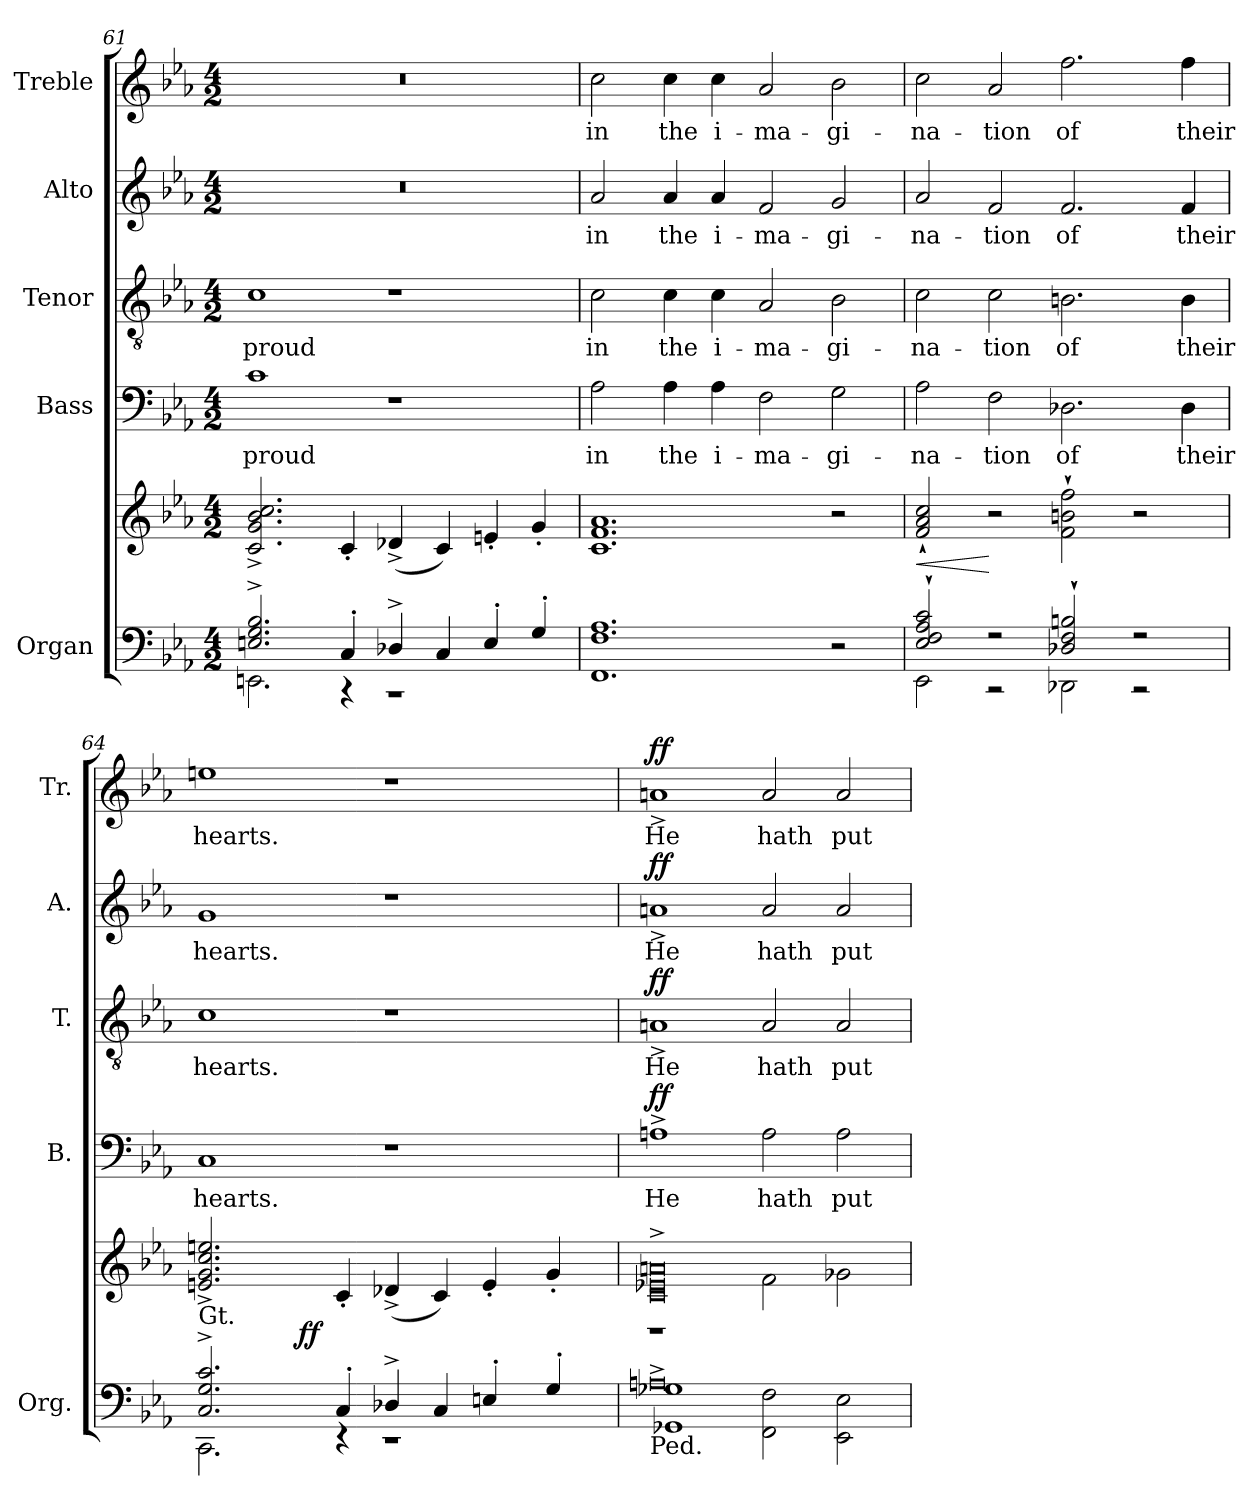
**kern	**kern	**dynam	**kern	**text	**dynam	**kern	**text	**dynam	**kern	**text	**dynam	**kern	**text	**dynam
*part5	*part5	*part5	*part4	*part4	*part4	*part3	*part3	*part3	*part2	*part2	*part2	*part1	*part1	*part1
*staff6	*staff5	*staff5/6	*staff4	*staff4	*staff4	*staff3	*staff3	*staff3	*staff2	*staff2	*staff2	*staff1	*staff1	*staff1
*I"Organ	*	*	*I"Bass	*	*	*I"Tenor	*	*	*I"Alto	*	*	*I"Treble	*	*
*I'Org.	*	*	*I'B.	*	*	*I'T.	*	*	*I'A.	*	*	*I'Tr.	*	*
*clefF4	*clefG2	*	*clefF4	*	*	*clefGv2	*	*	*clefG2	*	*	*clefG2	*	*
*	*	*	*	*	*	*ITrd7c12	*	*	*	*	*	*	*	*
*k[b-e-a-]	*k[b-e-a-]	*	*k[b-e-a-]	*	*	*k[b-e-a-]	*	*	*k[b-e-a-]	*	*	*k[b-e-a-]	*	*
*E-:	*E-:	*	*E-:	*	*	*E-:	*	*	*E-:	*	*	*E-:	*	*
*M4/2	*M4/2	*	*M4/2	*	*	*M4/2	*	*	*M4/2	*	*	*M4/2	*	*
=61	=61	=61	=61	=61	=61	=61	=61	=61	=61	=61	=61	=61	=61	=61
*^	*	*	*	*	*	*	*	*	*	*	*	*	*	*
!	!	!	!	!	!LO:LY:b:color=#000000	!	!	!	!	!	!	!	!	!	!
!	!	!	!	!	!	!	!	!LO:LY:b:color=#000000	!	!LO:N:vis=1	!	!	!LO:N:vis=1	!	!
2.Eni/^ 2.Gi^ 2.B-i^	2.EEni\	2.ci/^ 2.gi^ 2.b-i^ 2.cci^	.	1ci	proud	.	1Ci	proud	.	0r	.	.	0r	.	.
4C'i/	4r	4c'i/	.	.	.	.	.	.	.	.	.	.	.	.	.
4D-X^i/	1r	(4d-X^i/	.	1r	.	.	1r	.	.	.	.	.	.	.	.
4Ci/	.	4ci/)	.	.	.	.	.	.	.	.	.	.	.	.	.
4E'i/	.	4en'i/	.	.	.	.	.	.	.	.	.	.	.	.	.
4G'i/	.	4g'i/	.	.	.	.	.	.	.	.	.	.	.	.	.
*v	*v	*	*	*	*	*	*	*	*	*	*	*	*	*	*
=62	=62	=62	=62	=62	=62	=62	=62	=62	=62	=62	=62	=62	=62	=62
!	!	!	!	!LO:LY:b:color=#000000	!	!	!	!	!	!	!	!	!	!
!	!	!	!	!	!	!	!LO:LY:b:color=#000000	!	!	!	!	!	!	!
!	!	!	!	!	!	!	!	!	!	!LO:LY:b:color=#000000	!	!	!	!
!	!	!	!	!	!	!	!	!	!	!	!	!	!LO:LY:b:color=#000000	!
1.FFi 1.Fi 1.A-i	1.ci 1.fi 1.a-i	.	2A-i\	in	.	2Ci\	in	.	2a-i/	in	.	2cci\	in	.
!	!	!	!	!LO:LY:b:color=#000000	!	!	!	!	!	!	!	!	!	!
!	!	!	!	!	!	!	!LO:LY:b:color=#000000	!	!	!	!	!	!	!
!	!	!	!	!	!	!	!	!	!	!LO:LY:b:color=#000000	!	!	!	!
!	!	!	!	!	!	!	!	!	!	!	!	!	!LO:LY:b:color=#000000	!
.	.	.	4A-i\	the	.	4Ci\	the	.	4a-i/	the	.	4cci\	the	.
!	!	!	!	!LO:LY:b:color=#000000	!	!	!	!	!	!	!	!	!	!
!	!	!	!	!	!	!	!LO:LY:b:color=#000000	!	!	!	!	!	!	!
!	!	!	!	!	!	!	!	!	!	!LO:LY:b:color=#000000	!	!	!	!
!	!	!	!	!	!	!	!	!	!	!	!	!	!LO:LY:b:color=#000000	!
.	.	.	4A-i\	i-	.	4Ci\	i-	.	4a-i/	i-	.	4cci\	i-	.
!	!	!	!	!LO:LY:b:color=#000000	!	!	!	!	!	!	!	!	!	!
!	!	!	!	!	!	!	!LO:LY:b:color=#000000	!	!	!	!	!	!	!
!	!	!	!	!	!	!	!	!	!	!LO:LY:b:color=#000000	!	!	!	!
!	!	!	!	!	!	!	!	!	!	!	!	!	!LO:LY:b:color=#000000	!
.	.	.	2Fi\	-ma-	.	2AA-i/	-ma-	.	2fi/	-ma-	.	2a-i/	-ma-	.
!	!	!	!	!LO:LY:b:color=#000000	!	!	!	!	!	!	!	!	!	!
!	!	!	!	!	!	!	!LO:LY:b:color=#000000	!	!	!	!	!	!	!
!	!	!	!	!	!	!	!	!	!	!LO:LY:b:color=#000000	!	!	!	!
!	!	!	!	!	!	!	!	!	!	!	!	!	!LO:LY:b:color=#000000	!
2r	2r	.	2Gi\	-gi-	.	2BB-i\	-gi-	.	2gi/	-gi-	.	2b-i\	-gi-	.
!!LO:LB:g=z
=63	=63	=63	=63	=63	=63	=63	=63	=63	=63	=63	=63	=63	=63	=63
*^	*	*	*	*	*	*	*	*	*	*	*	*	*	*
!	!	!	!LO:HP:b	!	!	!	!	!	!	!	!	!	!	!	!
!	!	!	!	!	!LO:LY:b:color=#000000	!	!	!	!	!	!	!	!	!	!
!	!	!	!	!	!	!	!	!LO:LY:b:color=#000000	!	!	!	!	!	!	!
!	!	!	!	!	!	!	!	!	!	!	!LO:LY:b:color=#000000	!	!	!	!
!	!	!	!	!	!	!	!	!	!	!	!	!	!	!LO:LY:b:color=#000000	!
2E-i/` 2Fi` 2A-i` 2ci`	2EE-i\	2fi/` 2a-i` 2cci`	<	2A-i\	-na-	.	2Ci\	-na-	.	2a-i/	-na-	.	2cci\	-na-	.
!	!	!	!	!	!LO:LY:b:color=#000000	!	!	!	!	!	!	!	!	!	!
!	!	!	!	!	!	!	!	!LO:LY:b:color=#000000	!	!	!	!	!	!	!
!	!	!	!	!	!	!	!	!	!	!	!LO:LY:b:color=#000000	!	!	!	!
!	!	!	!	!	!	!	!	!	!	!	!	!	!	!LO:LY:b:color=#000000	!
2r	2r	2r	[	2Fi\	-tion	.	2Ci\	-tion	.	2fi/	-tion	.	2a-i/	-tion	.
!	!	!	!	!	!LO:LY:b:color=#000000	!	!	!	!	!	!	!	!	!	!
!	!	!	!	!	!	!	!	!LO:LY:b:color=#000000	!	!	!	!	!	!	!
!	!	!	!	!	!	!	!	!	!	!	!LO:LY:b:color=#000000	!	!	!	!
!	!	!	!	!	!	!	!	!	!	!	!	!	!	!LO:LY:b:color=#000000	!
2D-Xi/` 2Fi` 2Bni`	2DD-Xi\	2fi\` 2bni` 2ffi`	.	2.D-Xi\	of	.	2.BBni\	of	.	2.fi/	of	.	2.ffi\	of	.
2r	2r	2r	.	.	.	.	.	.	.	.	.	.	.	.	.
!	!	!	!	!	!LO:LY:b:color=#000000	!	!	!	!	!	!	!	!	!	!
!	!	!	!	!	!	!	!	!LO:LY:b:color=#000000	!	!	!	!	!	!	!
!	!	!	!	!	!	!	!	!	!	!	!LO:LY:b:color=#000000	!	!	!	!
!	!	!	!	!	!	!	!	!	!	!	!	!	!	!LO:LY:b:color=#000000	!
.	.	.	.	4D-i\	their	.	4BBi\	their	.	4fi/	their	.	4ffi\	their	.
=64	=64	=64	=64	=64	=64	=64	=64	=64	=64	=64	=64	=64	=64	=64	=64
!	!	!	!	!	!LO:LY:b:color=#000000	!	!	!	!	!	!	!	!	!	!
!	!	!	!	!	!	!	!	!LO:LY:b:color=#000000	!	!	!	!	!	!	!
!	!	!	!	!	!	!	!	!	!	!	!LO:LY:b:color=#000000	!	!	!	!
!	!	!LO:TX:b:t=Gt.	!	!	!	!	!	!	!	!	!	!	!	!	!
!	!	!	!	!	!	!	!	!	!	!	!	!	!	!LO:LY:b:color=#000000	!
*	*^	*	*	*	*	*	*	*	*	*	*	*	*	*	*
2.Ci/^ 2.Gi^ 2.ci^	2.CCi\	2ryy	2.eni/^ 2.gi^ 2.cci^ 2.eeni^	.	1Ci	hearts.	.	1Ci	hearts.	.	1gi	hearts.	.	1eeni	hearts.	.
.	.	16.ryy	.	.	.	.	.	.	.	.	.	.	.	.	.	.
.	.	1ryy	.	ff	.	.	.	.	.	.	.	.	.	.	.	.
4C'i/	4r	.	4c'i/	.	.	.	.	.	.	.	.	.	.	.	.	.
4D-X^i/	1r	.	(4d-X^i/	.	1r	.	.	1r	.	.	1r	.	.	1r	.	.
4Ci/	.	.	4ci/)	.	.	.	.	.	.	.	.	.	.	.	.	.
4En'i/	.	.	4e'i/	.	.	.	.	.	.	.	.	.	.	.	.	.
.	.	4ryy	.	.	.	.	.	.	.	.	.	.	.	.	.	.
4G'i/	.	.	4g'i/	.	.	.	.	.	.	.	.	.	.	.	.	.
.	.	8ryy	.	.	.	.	.	.	.	.	.	.	.	.	.	.
.	.	32ryy	.	.	.	.	.	.	.	.	.	.	.	.	.	.
*	*v	*v	*	*	*	*	*	*	*	*	*	*	*	*	*	*
=65	=65	=65	=65	=65	=65	=65	=65	=65	=65	=65	=65	=65	=65	=65	=65
*	*	*^	*	*	*	*	*	*	*	*	*	*	*	*	*
*	*^	*	*	*	*	*	*	*	*	*	*	*	*	*	*	*
!	!	!	!	!	!	!	!LO:LY:b:color=#000000	!	!	!	!	!	!	!	!	!	!
*	*v	*v	*	*	*	*	*	*	*	*	*	*	*	*	*	*	*
*	*^	*	*	*	*	*	*	*	*	*	*	*	*	*	*	*
!	!	!	!	!	!	!	!	!	!	!LO:LY:b:color=#000000	!	!	!	!	!	!	!
*	*v	*v	*	*	*	*	*	*	*	*	*	*	*	*	*	*	*
*	*^	*	*	*	*	*	*	*	*	*	*	*	*	*	*	*
!	!	!	!	!	!	!	!	!	!	!	!	!	!LO:LY:b:color=#000000	!	!	!	!
*	*v	*v	*	*	*	*	*	*	*	*	*	*	*	*	*	*	*
*	*^	*	*	*	*	*	*	*	*	*	*	*	*	*	*	*
!LO:TX:b:t=Ped.	!	!	!	!	!	!	!	!	!	!	!	!	!	!	!	!	!
!	!	!	!	!	!	!	!	!	!	!	!	!	!	!	!	!LO:LY:b:color=#000000	!
*	*v	*v	*	*	*	*	*	*	*	*	*	*	*	*	*	*	*
0An^i	1GG-Xi 1G-Xi	0ci^ 0e-Xi^ 0ani^	1r	.	1An^i	He	ff	1AAn^i	He	ff	1an^i	He	ff	1an^i	He	ff
!	!	!	!	!	!	!LO:LY:b:color=#000000	!	!	!	!	!	!	!	!	!	!
!	!	!	!	!	!	!	!	!	!LO:LY:b:color=#000000	!	!	!	!	!	!	!
!	!	!	!	!	!	!	!	!	!	!	!	!LO:LY:b:color=#000000	!	!	!	!
!	!	!	!	!	!	!	!	!	!	!	!	!	!	!	!LO:LY:b:color=#000000	!
.	2FFi\ 2Fi	.	2fi\	.	2Ai\	hath	.	2AAi/	hath	.	2ai/	hath	.	2ai/	hath	.
!	!	!	!	!	!	!LO:LY:b:color=#000000	!	!	!	!	!	!	!	!	!	!
!	!	!	!	!	!	!	!	!	!LO:LY:b:color=#000000	!	!	!	!	!	!	!
!	!	!	!	!	!	!	!	!	!	!	!	!LO:LY:b:color=#000000	!	!	!	!
!	!	!	!	!	!	!	!	!	!	!	!	!	!	!	!LO:LY:b:color=#000000	!
.	2EE-i\ 2E-i	.	2g-Xi\	.	2Ai\	put	.	2AAi/	put	.	2ai/	put	.	2ai/	put	.
*v	*v	*	*	*	*	*	*	*	*	*	*	*	*	*	*	*
*	*v	*v	*	*	*	*	*	*	*	*	*	*	*	*	*
=	=	=	=	=	=	=	=	=	=	=	=	=	=	=
*-	*-	*-	*-	*-	*-	*-	*-	*-	*-	*-	*-	*-	*-	*-
